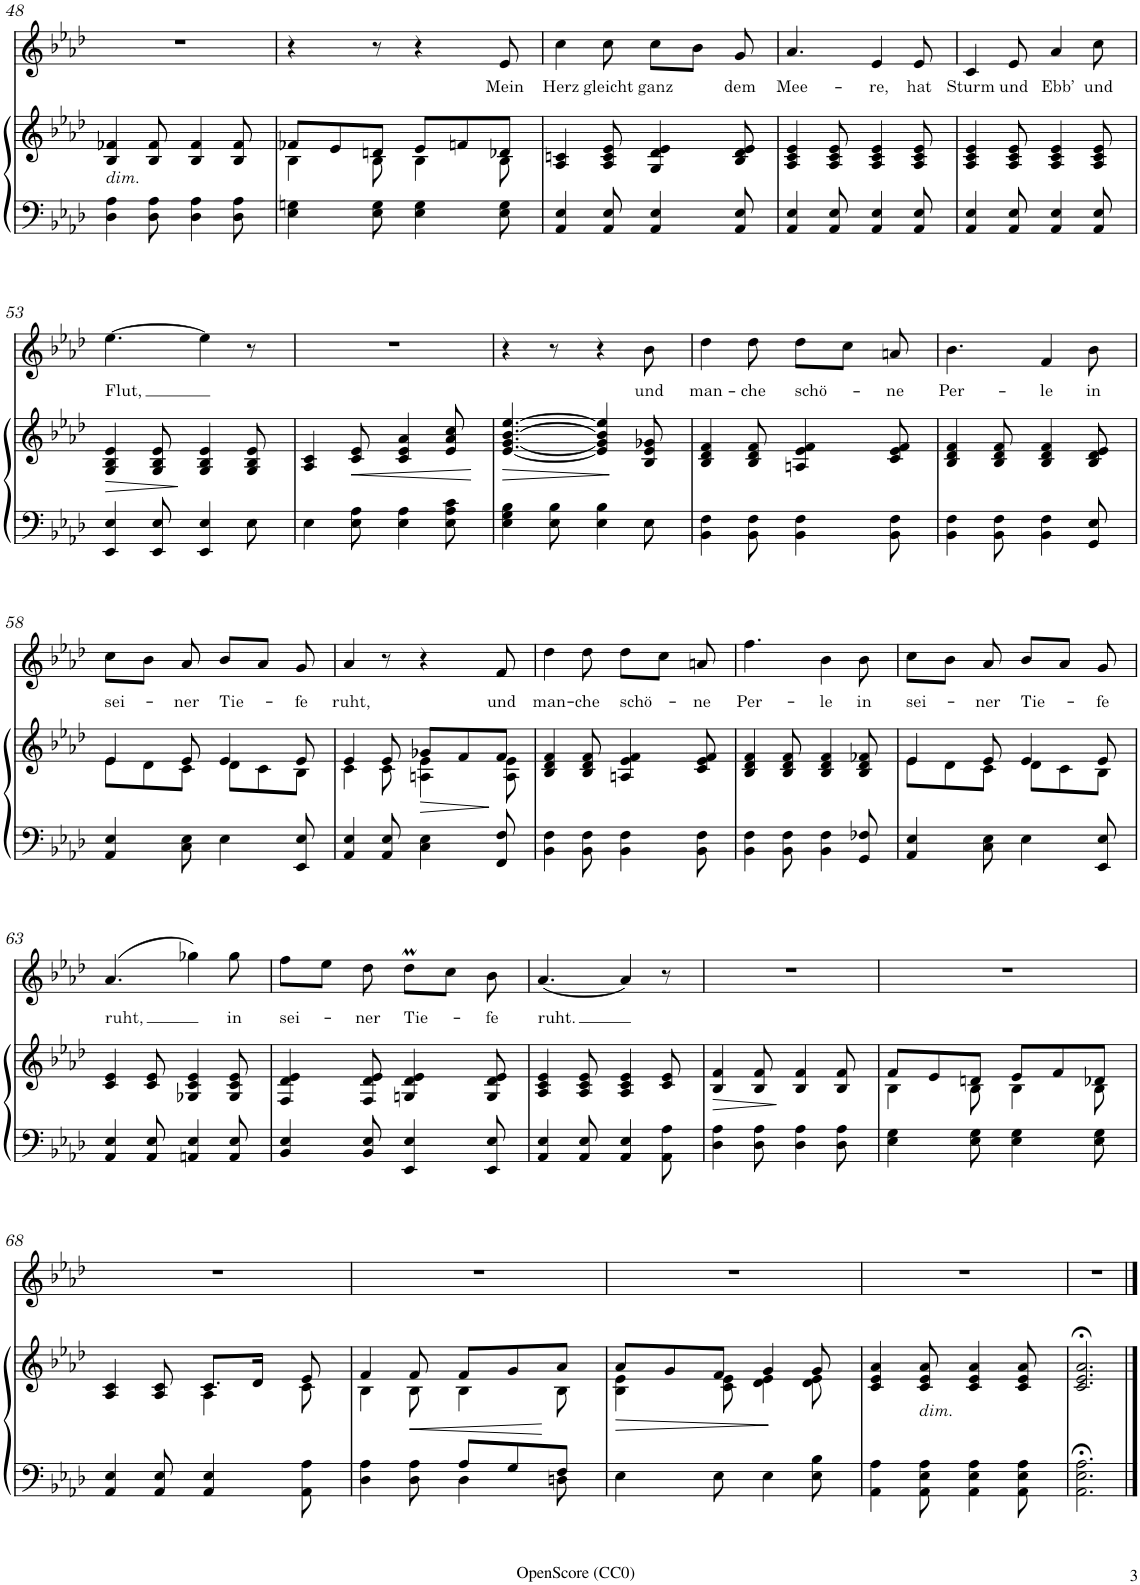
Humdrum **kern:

**kern	**kern	**dynam	**kern	**text
*part2	*part2	*part2	*part1	*part1
*staff3	*staff2	*staff2/3	*staff1	*staff1
*I"Piano	*	*	*I"Voice	*
*I'Pno	*	*	*	*
!!LO:PB:g=z
*clefF4	*clefG2	*	*clefG2	*
*k[b-e-a-d-]	*k[b-e-a-d-]	*	*k[b-e-a-d-]	*
*M6/8	*M6/8	*	*M6/8	*
=48	=48	=48	=48	=48
!	!LO:TX:b:i:t=dim.	!	!	!
4D-\ 4A-\	4B-/ 4f-X/	.	2.r	.
8D-\ 8A-\	8B-/ 8f-/	.	.	.
4D-\ 4A-\	4B-/ 4f-/	.	.	.
8D-\ 8A-\	8B-/ 8f-/	.	.	.
=49	=49	=49	=49	=49
*	*^	*	*	*
4E-\ 4Gn\	8f-X/L	4B-\	.	4r	.
.	8e-/	.	.	.	.
8E-\ 8G\	8dn/J	8B-\	.	8r	.
4E-\ 4G\	8e-/L	4B-\	.	4r	.
.	8fn/	.	.	.	.
!	!	!	!	!	!LO:LY:b
8E-\ 8G\	8d-X/J	8B-\	.	8e-/	Mein
=50	=50	=50	=50	=50	=50
!	!	!	!	!	!LO:LY:b
*	*v	*v	*	*	*
4AA-/ 4E-/	4A-/ 4cn/	.	4cc\	Herz
!	!	!	!	!LO:LY:b
8AA-/ 8E-/	8A-/ 8c/ 8e-/	.	8cc\	gleicht
!	!	!	!	!LO:LY:b
4AA-/ 4E-/	4G/ 4d-/ 4e-/	.	8cc\L	ganz
.	.	.	8b-\J	.
!	!	!	!	!LO:LY:b
8AA-/ 8E-/	8B-/ 8d-/ 8e-/	.	8g/	dem
=51	=51	=51	=51	=51
!	!	!	!	!LO:LY:b
4AA-/ 4E-/	4A-/ 4c/ 4e-/	.	4.a-/	Mee-
8AA-/ 8E-/	8A-/ 8c/ 8e-/	.	.	.
!	!	!	!	!LO:LY:b
4AA-/ 4E-/	4A-/ 4c/ 4e-/	.	4e-/	-re,
!	!	!	!	!LO:LY:b
8AA-/ 8E-/	8A-/ 8c/ 8e-/	.	8e-/	hat
=52	=52	=52	=52	=52
!	!	!	!	!LO:LY:b
4AA-/ 4E-/	4A-/ 4c/ 4e-/	.	4c/	Sturm
!	!	!	!	!LO:LY:b
8AA-/ 8E-/	8A-/ 8c/ 8e-/	.	8e-/	und
!	!	!	!	!LO:LY:b
4AA-/ 4E-/	4A-/ 4c/ 4e-/	.	4a-/	Ebb’
!	!	!	!	!LO:LY:b
8AA-/ 8E-/	8A-/ 8c/ 8e-/	.	8cc\	und
!!LO:LB:g=z
=53	=53	=53	=53	=53
!	!	!LO:HP:b	!	!LO:LY:b
4EE-/ 4E-/	4G/ 4B-/ 4e-/	>	[4.ee-\	Flut,
8EE-/ 8E-/	8G/ 8B-/ 8e-/	.	.	.
4EE-/ 4E-/	4G/ 4B-/ 4e-/	]	4ee-\]	.
8E-\	8G/ 8B-/ 8e-/	.	8r	.
=54	=54	=54	=54	=54
4E-\	4A-/ 4c/	.	2.r	.
!	!	!LO:HP:b	!	!
8E-\ 8A-\	8c/ 8e-/	<	.	.
4E-\ 4A-\	4c/ 4e-/ 4a-/	.	.	.
8E-\ 8A-\ 8c\	8e-/ 8a-/ 8cc/	.	.	.
.	.	[	.	.
=55	=55	=55	=55	=55
!	!	!LO:HP:b	!	!
4E-\ 4G\ 4B-\	[4.e-/ [4.g/ [4.b-/ [4.ee-/	>	4r	.
8E-\ 8B-\	.	.	8r	.
4E-\ 4B-\	4e-/] 4g/] 4b-/] 4ee-/]	]	4r	.
!	!	!	!	!LO:LY:b
8E-\	8B-/ 8e-/ 8g-X/	.	8b-\	und
=56	=56	=56	=56	=56
!	!	!	!	!LO:LY:b
4BB-\ 4F\	4B-/ 4d-/ 4f/	.	4dd-\	man-
!	!	!	!	!LO:LY:b
8BB-\ 8F\	8B-/ 8d-/ 8f/	.	8dd-\	-che
!	!	!	!	!LO:LY:b
4BB-\ 4F\	4An/ 4e-/ 4f/	.	8dd-\L	schö-
.	.	.	8cc\J	.
!	!	!	!	!LO:LY:b
8BB-\ 8F\	8c/ 8e-/ 8f/	.	8an/	-ne
=57	=57	=57	=57	=57
!	!	!	!	!LO:LY:b
4BB-\ 4F\	4B-/ 4d-/ 4f/	.	4.b-\	Per-
8BB-\ 8F\	8B-/ 8d-/ 8f/	.	.	.
!	!	!	!	!LO:LY:b
4BB-\ 4F\	4B-/ 4d-/ 4f/	.	4f/	-le
!	!	!	!	!LO:LY:b
8GG/ 8E-/	8B-/ 8d-/ 8e-/	.	8b-\	in
!!LO:LB:g=z
=58	=58	=58	=58	=58
*	*^	*	*	*
!	!	!	!	!	!LO:LY:b
4AA-/ 4E-/	4e-/	8e-\L	.	8cc\L	sei-
.	.	8d-\	.	8b-\J	.
!	!	!	!	!	!LO:LY:b
8C\ 8E-\	8e-/	8c\J	.	8a-/	ner
!	!	!	!	!	!LO:LY:b
4E-\	4e-/	8d-\L	.	8b-/L	Tie-
.	.	8c\	.	8a-/J	.
!	!	!	!	!	!LO:LY:b
8EE-/ 8E-/	8e-/	8B-\J	.	8g/	-fe
=59	=59	=59	=59	=59	=59
!	!	!	!	!	!LO:LY:b
4AA-/ 4E-/	4e-/	4c\	.	4a-/	ruht,
8AA-/ 8E-/	8e-/	8c\	.	8r	.
4C\ 4E-\	8g-X/L	4An\ 4e-\	.	4r	.
.	8f/	.	.	.	.
!	!	!	!	!	!LO:LY:b
8FF/ 8F/	8f/J	8A\ 8e-\	.	8f/	und
=60	=60	=60	=60	=60	=60
!	!	!	!	!	!LO:LY:b
*	*v	*v	*	*	*
4BB-\ 4F\	4B-/ 4d-/ 4f/	.	4dd-\	man-
!	!	!	!	!LO:LY:b
8BB-\ 8F\	8B-/ 8d-/ 8f/	.	8dd-\	-che
!	!	!	!	!LO:LY:b
4BB-\ 4F\	4An/ 4e-/ 4f/	.	8dd-\L	schö-
.	.	.	8cc\J	.
!	!	!	!	!LO:LY:b
8BB-\ 8F\	8c/ 8e-/ 8f/	.	8an/	-ne
=61	=61	=61	=61	=61
!	!	!	!	!LO:LY:b
4BB-\ 4F\	4B-/ 4d-/ 4f/	.	4.ff\	Per-
8BB-\ 8F\	8B-/ 8d-/ 8f/	.	.	.
!	!	!	!	!LO:LY:b
4BB-\ 4F\	4B-/ 4d-/ 4f/	.	4b-\	-le
!	!	!	!	!LO:LY:b
8GG/ 8F-X/	8B-/ 8d-/ 8f-X/	.	8b-\	in
=62	=62	=62	=62	=62
*	*^	*	*	*
!	!	!	!	!	!LO:LY:b
4AA-/ 4E-/	4e-/	8e-\L	.	8cc\L	sei-
.	.	8d-\	.	8b-\J	.
!	!	!	!	!	!LO:LY:b
8C\ 8E-\	8e-/	8c\J	.	8a-/	-ner
!	!	!	!	!	!LO:LY:b
4E-\	4e-/	8d-\L	.	8b-/L	Tie-
.	.	8c\	.	8a-/J	.
!	!	!	!	!	!LO:LY:b
8EE-/ 8E-/	8e-/	8B-\J	.	8g/	-fe
!!LO:LB:g=z
=63	=63	=63	=63	=63	=63
!	!	!	!	!	!LO:LY:b
*	*v	*v	*	*	*
4AA-/ 4E-/	4c/ 4e-/	.	(4.a-/	ruht,
8AA-/ 8E-/	8c/ 8e-/	.	.	.
4AAn/ 4E-/	4G-X/ 4c/ 4e-/	.	4gg-X\)	.
!	!	!	!	!LO:LY:b
8AA/ 8E-/	8G-/ 8c/ 8e-/	.	8gg-\	in
=64	=64	=64	=64	=64
!	!	!	!	!LO:LY:b
4BB-/ 4E-/	4F/ 4d-/ 4e-/	.	8ff\L	sei-
.	.	.	8ee-\J	.
!	!	!	!	!LO:LY:b
8BB-/ 8E-/	8F/ 8d-/ 8e-/	.	8dd-\	-ner
!	!	!	!	!LO:LY:b
4EE-/ 4E-/	4Gn/ 4d-/ 4e-/	.	8dd-M\L	Tie-
.	.	.	8cc\J	.
!	!	!	!	!LO:LY:b
8EE-/ 8E-/	8G/ 8d-/ 8e-/	.	8b-\	-fe
=65	=65	=65	=65	=65
!	!	!	!	!LO:LY:b
4AA-/ 4E-/	4A-/ 4c/ 4e-/	.	[4.a-/	ruht.
8AA-/ 8E-/	8A-/ 8c/ 8e-/	.	.	.
4AA-/ 4E-/	4A-/ 4c/ 4e-/	.	4a-/]	.
8AA-\ 8A-\	8c/ 8e-/	.	8r	.
=66	=66	=66	=66	=66
!	!	!LO:HP:b	!	!
4D-\ 4A-\	4B-/ 4f/	>	2.r	.
8D-\ 8A-\	8B-/ 8f/	.	.	.
4D-\ 4A-\	4B-/ 4f/	]	.	.
8D-\ 8A-\	8B-/ 8f/	.	.	.
=67	=67	=67	=67	=67
*	*^	*	*	*
4E-\ 4G\	8f/L	4B-\	.	2.r	.
.	8e-/	.	.	.	.
8E-\ 8G\	8dn/J	8B-\	.	.	.
4E-\ 4G\	8e-/L	4B-\	.	.	.
.	8f/	.	.	.	.
8E-\ 8G\	8d-X/J	8B-\	.	.	.
!!LO:LB:g=z
=68	=68	=68	=68	=68	=68
4AA-/ 4E-/	4A-/ 4c/	4.ryy	.	2.r	.
8AA-/ 8E-/	8A-/ 8c/	.	.	.	.
4AA-/ 4E-/	8.c/L	4A-\	.	.	.
.	16d-/Jk	.	.	.	.
8AA-\ 8A-\	8e-/	8c\	.	.	.
=69	=69	=69	=69	=69	=69
*^	*	*	*	*	*
4.ryy	4D-\ 4A-\	4f/	4B-\	.	2.r	.
!	!	!	!	!LO:HP:b	!	!
.	8D-\ 8A-\	8f/	8B-\	<	.	.
8A-/L	4D-\	8f/L	4B-\	.	.	.
8G/	.	8g/	.	.	.	.
8F/J	8Dn\	8a-/J	8B-\	[	.	.
=70	=70	=70	=70	=70	=70	=70
!	!	!	!	!LO:HP:b	!	!
*v	*v	*	*	*	*	*
4E-\	8a-/L	4B-\ 4e-\	>	2.r	.
.	8g/	.	.	.	.
8E-\	8f/J	8c\ 8e-\	.	.	.
4E-\	4g/	4d-\ 4e-\	]	.	.
8E-\ 8B-\	8g/	8d-\ 8e-\	.	.	.
*	*v	*v	*	*	*
=71	=71	=71	=71	=71
4AA-\ 4A-\	4c/ 4e-/ 4a-/	.	2.r	.
!	!LO:TX:b:i:t=dim.	!	!	!
8AA-\ 8E-\ 8A-\	8c/ 8e-/ 8a-/	.	.	.
4AA-\ 4E-\ 4A-\	4c/ 4e-/ 4a-/	.	.	.
8AA-\ 8E-\ 8A-\	8c/ 8e-/ 8a-/	.	.	.
=72	=72	=72	=72	=72
2.AA-\;< 2.E-\;< 2.A-\;<	2.c/;< 2.e-/;< 2.a-/;<	.	2.r	.
==	==	==	==	==
*-	*-	*-	*-	*-
